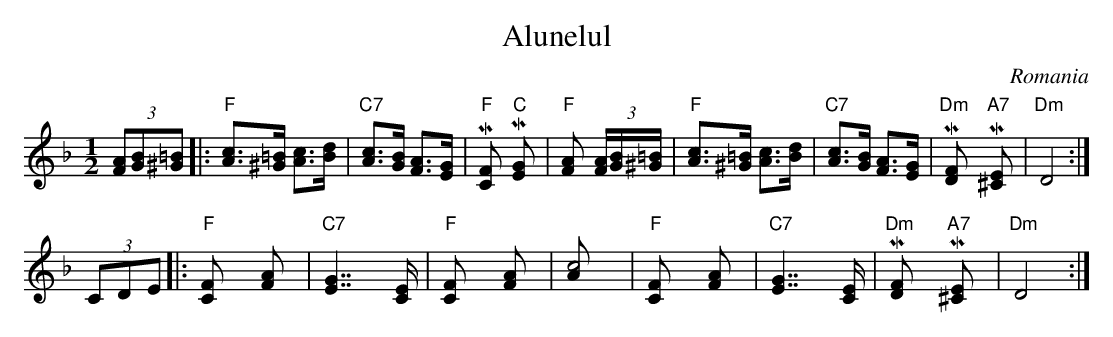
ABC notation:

X:1
T:Alunelul
O:Romania
M:1/2
L:1/8
K:F
(3[AF][BG][=B^G] \
|: "F"[cA]>[=B^G] [cA]>[dB] | "C7"[cA]>[BG] [AF]>[GE] \
| "F"M[F2C] "C"M[G2E] | "F"[A2F] (3[A/F][B/G][=B/^G] \
| "F"[cA]>[=B^G] [cA]>[dB] | "C7"[cA]>[BG] [AF]>[GE] \
| "Dm"M[F2D] "A7"M[E2^C] | "Dm"[D4] :|
(3CDE \
|: "F"[F2C] [A2F] | "C7"[G2E2]>>[E2C2] \
| "F"[F2C] [A2F] | [c4A] \
| "F"[F2C] [A2F] | "C7"[G2E2]>>[E2C2] \
| "Dm"M[F2D] "A7"M[E2^C] | "Dm"[D4] :|
